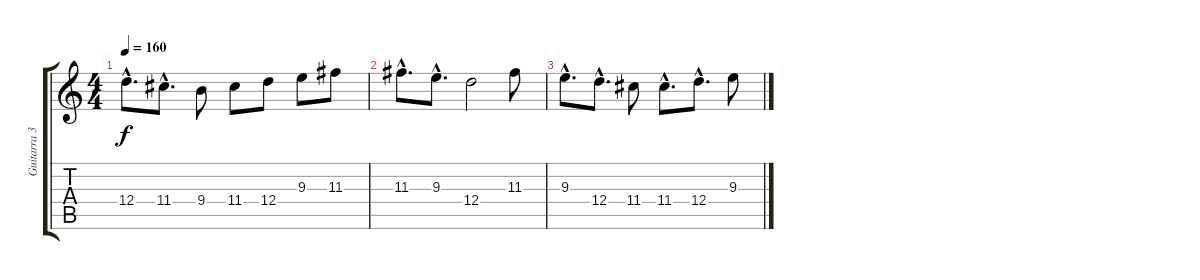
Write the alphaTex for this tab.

\track ("Guitarra 3" "Guitarra 3") {instrument distortionguitar}
\staff {score tabs}
\tuning (E4 B3 G3 D3 A2 E2) {hide}
\ts (4 4)
\tempo 160
\clef g2
\ks c
12.4{hac}.8{d dy f} 11.4{hac}.8{d} 9.4.8 11.4.8 12.4.8 9.3.8 11.3.8 |
11.3{hac}.8{d} 9.3{hac}.8{d} 12.4.2 11.3.8 |
9.3{hac}.8{d} 12.4{hac}.8{d} 11.4.8 11.4{hac}.8{d} 12.4{hac}.8{d} 9.3.8
